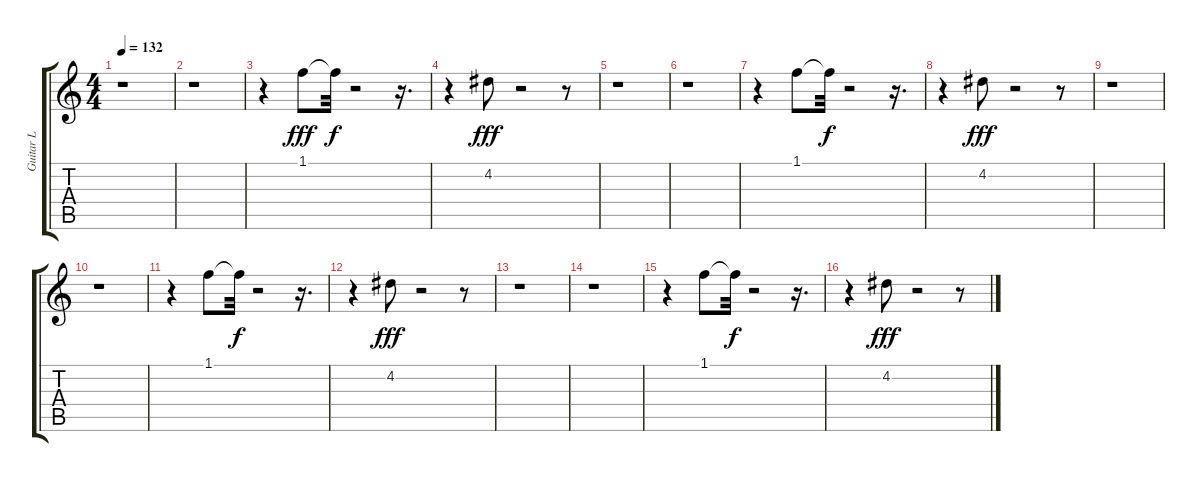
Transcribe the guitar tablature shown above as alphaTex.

\track ("Guitar L" "Guitar L") {instrument electricguitarjazz}
\staff {score tabs}
\tuning (E4 B3 G3 D3 A2 E2) {hide}
\ts (4 4)
\tempo 132
\clef g2
\ks c
r.1{dy f} |
r.1 |
r.4 1.1.8{dy fff} 1.1{t}.32{dy f} r.2 r.16{d} |
r.4 4.2.8{dy fff} r.2 r.8 |
r.1 |
r.1 |
r.4 1.1.8 1.1{t}.32{dy f} r.2 r.16{d} |
r.4 4.2.8{dy fff} r.2 r.8 |
r.1 |
r.1 |
r.4 1.1.8 1.1{t}.32{dy f} r.2 r.16{d} |
r.4 4.2.8{dy fff} r.2 r.8 |
r.1 |
r.1 |
r.4 1.1.8 1.1{t}.32{dy f} r.2 r.16{d} |
r.4 4.2.8{dy fff} r.2 r.8
